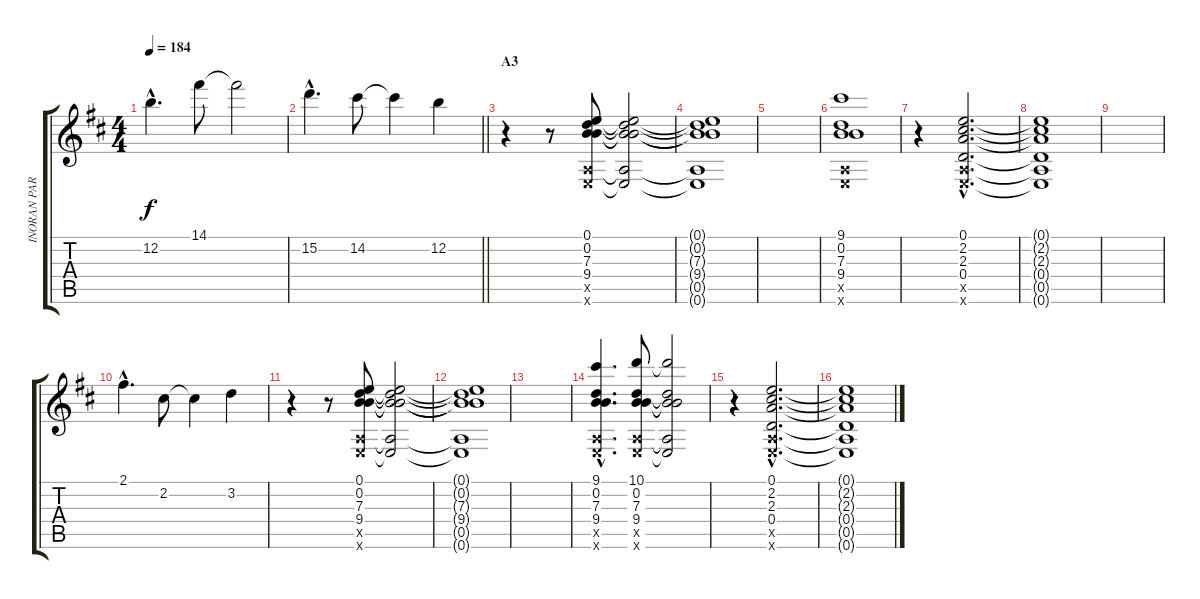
\track ("INORAN PART" "INORAN PAR") {instrument acousticguitarsteel}
\staff {score tabs}
\tuning (E4 B3 G3 D3 A2 E2) {hide}
\ts (4 4)
\tempo 184
\clef g2
\ks bminor
12.2{hac}.4{d dy f} 14.1.8 14.1{t}.2 |
\barLineRight lightlight
15.2{hac}.4{d} 14.2.8 14.2{t}.4 12.2.4 |
\section ("" "A3")
r.4{volume 10} r.8 (0.1 0.2 7.3 9.4 0.5{x} 0.6{x}).8 (0.1{t} 0.2{t} 7.3{t} 9.4{t} 0.5{t} 0.6{t}).2 |
(0.1{t} 0.2{t} 7.3{t} 9.4{t} 0.5{t} 0.6{t}).1 |
|
(9.1 0.2 7.3 9.4 0.5{x} 0.6{x}).1 |
r.4 (0.1{hac} 2.2{hac} 2.3{hac} 0.4{hac} 0.5{hac x} 0.6{hac x}).2{d} |
(0.1{t} 2.2{t} 2.3{t} 0.4{t} 0.5{t} 0.6{t}).1 |
|
2.1{hac}.4{d} 2.2.8 2.2{t}.4 3.2.4 |
r.4 r.8 (0.1 0.2 7.3 9.4 0.5{x} 0.6{x}).8 (0.1{t} 0.2{t} 7.3{t} 9.4{t} 0.5{t} 0.6{t}).2 |
(0.1{t} 0.2{t} 7.3{t} 9.4{t} 0.5{t} 0.6{t}).1 |
|
(9.1{hac} 0.2{hac} 7.3{hac} 9.4{hac} 0.5{hac x} 0.6{hac x}).4{d} (10.1 0.2 7.3 9.4 0.5{x} 0.6{x}).8 (10.1{t} 0.2{t} 7.3{t} 9.4{t} 0.5{t} 0.6{t}).2 |
r.4 (0.1{hac} 2.2{hac} 2.3{hac} 0.4{hac} 0.5{hac x} 0.6{hac x}).2{d} |
(0.1{t} 2.2{t} 2.3{t} 0.4{t} 0.5{t} 0.6{t}).1
